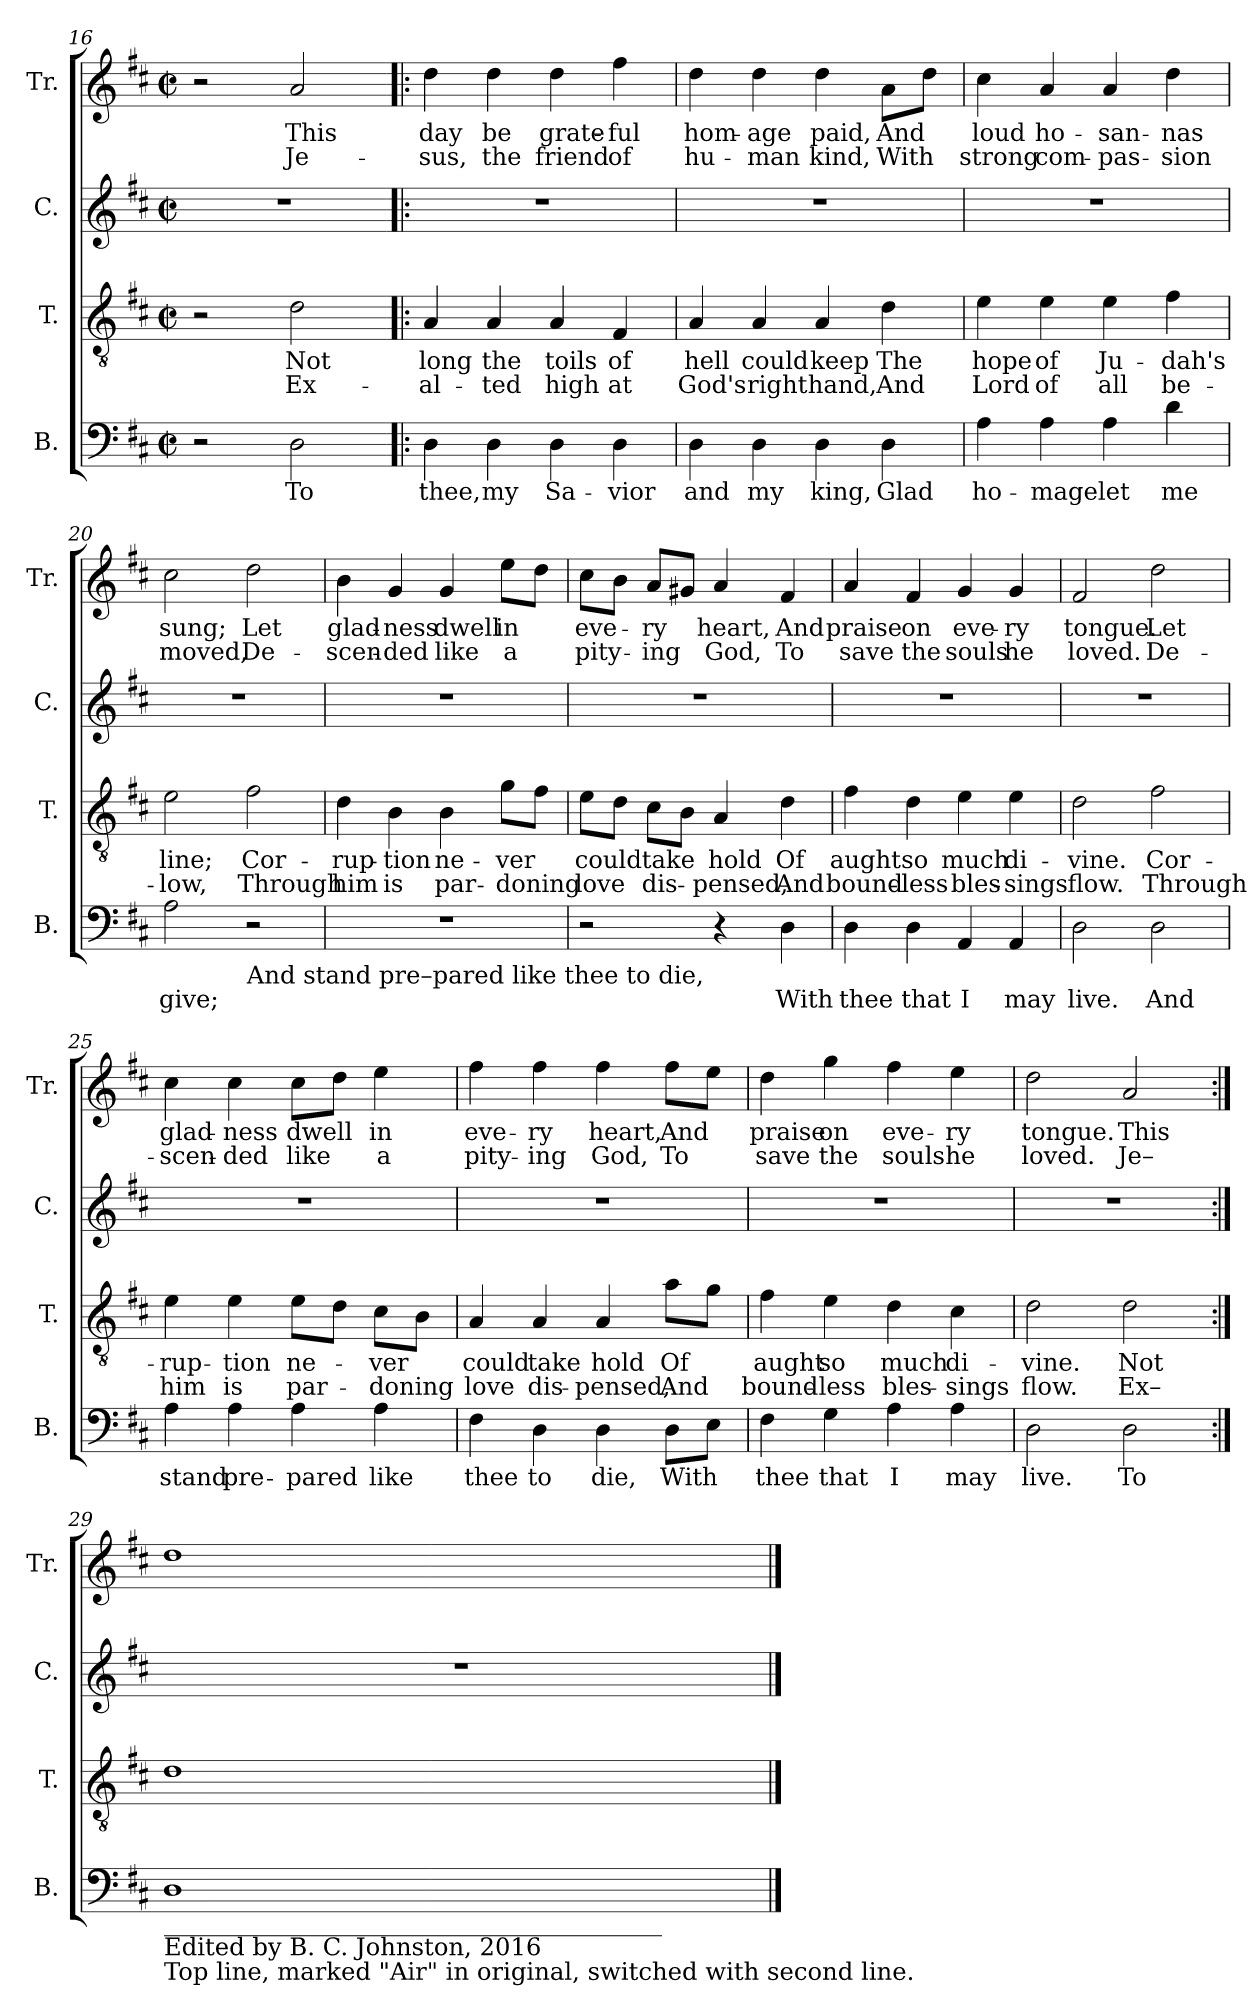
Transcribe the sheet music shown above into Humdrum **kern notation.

**kern	**text	**kern	**text	**text	**kern	**kern	**text	**text
*part4	*part4	*part3	*part3	*part3	*part2	*part1	*part1	*part1
*staff4	*staff4	*staff3	*staff3	*staff3	*staff2	*staff1	*staff1	*staff1
*I"B.	*	*I"T.	*	*	*I"C.	*I"Tr.	*	*
*I'B.	*	*I'T.	*	*	*I'C.	*I'Tr.	*	*
*clefF4	*	*clefGv2	*	*	*clefG2	*clefG2	*	*
*k[f#c#]	*	*k[f#c#]	*	*	*k[f#c#]	*k[f#c#]	*	*
*M2/2	*	*M2/2	*	*	*M2/2	*M2/2	*	*
*met(c|)	*	*met(c|)	*	*	*met(c|)	*met(c|)	*	*
=16	=16	=16	=16	=16	=16	=16	=16	=16
2r	.	2r	.	.	1r	2r	.	.
2D\	To	2d\	Not	Ex-	.	2a/	This	Je-
=17!|:	=17!|:	=17!|:	=17!|:	=17!|:	=17!|:	=17!|:	=17!|:	=17!|:
4D\	thee,	4A/	long	-al-	1r	4dd\	day	-sus,
4D\	my	4A/	the	-ted	.	4dd\	be	the
4D\	Sa-	4A/	toils	high	.	4dd\	grate-	friend
4D\	-vior	4F#/	of	at	.	4ff#\	-ful	of
=18	=18	=18	=18	=18	=18	=18	=18	=18
4D\	and	4A/	hell	God's	1r	4dd\	hom-	hu-
4D\	my	4A/	could	right	.	4dd\	-age	-man
4D\	king,	4A/	keep	hand,	.	4dd\	paid,	kind,
4D\	Glad	4d\	The	And	.	8a\L	And	With
.	.	.	.	.	.	8dd\J	.	.
!!LO:LB:g=z
=19	=19	=19	=19	=19	=19	=19	=19	=19
4A\	ho-	4e\	hope	Lord	1r	4cc#\	loud	strong
4A\	-mage	4e\	of	of	.	4a/	ho-	com-
4A\	let	4e\	Ju-	all	.	4a/	-san-	-pas-
4d\	me	4f#\	-dah's	be-	.	4dd\	-nas	-sion
=20	=20	=20	=20	=20	=20	=20	=20	=20
2A\	give;	2e\	line;	-low,	1r	2cc#\	sung;	moved,
!LO:TX:b:t=And          stand  pre–pared   like         thee        to           die,	!	!	!	!	!	!	!	!
2r	.	2f#\	Cor-	Through	.	2dd\	Let	De-
=21	=21	=21	=21	=21	=21	=21	=21	=21
1r	.	4d\	-rup-	him	1r	4b\	glad-	-scen-
.	.	4B\	-tion	is	.	4g/	-ness	-ded
.	.	4B\	ne-	par-	.	4g/	dwell	like
.	.	8g\L	-ver	-doning	.	8ee\L	in	a
.	.	8f#\J	.	.	.	8dd\J	.	.
=22	=22	=22	=22	=22	=22	=22	=22	=22
2r	.	8e\L	could	love	1r	8cc#\L	eve-	pity-
.	.	8d\J	.	.	.	8b\J	.	.
.	.	8c#\L	take	dis-	.	8a/L	-ry	-ing
.	.	8B\J	.	.	.	8g#X/J	.	.
4r	.	4A/	hold	-pensed,	.	4a/	heart,	God,
4D\	With	4d\	Of	And	.	4f#/	And	To
=23	=23	=23	=23	=23	=23	=23	=23	=23
4D\	thee	4f#\	aught	bound-	1r	4a/	praise	save
4D\	that	4d\	so	-less	.	4f#/	on	the
4AA/	I	4e\	much	bles-	.	4g/	eve-	souls
4AA/	may	4e\	di-	-sings	.	4g/	-ry	he
=24	=24	=24	=24	=24	=24	=24	=24	=24
2D\	live.	2d\	-vine.	flow.	1r	2f#/	tongue.	loved.
2D\	And	2f#\	Cor-	Through	.	2dd\	Let	De-
!!LO:LB:g=z
=25	=25	=25	=25	=25	=25	=25	=25	=25
4A\	stand	4e\	-rup-	him	1r	4cc#\	glad-	-scen-
4A\	pre-	4e\	-tion	is	.	4cc#\	-ness	-ded
4A\	-pared	8e\L	ne-	par-	.	8cc#\L	dwell	like
.	.	8d\J	.	.	.	8dd\J	.	.
4A\	like	8c#\L	-ver	-doning	.	4ee\	in	a
.	.	8B\J	.	.	.	.	.	.
=26	=26	=26	=26	=26	=26	=26	=26	=26
4F#\	thee	4A/	could	love	1r	4ff#\	eve-	pity-
4D\	to	4A/	take	dis-	.	4ff#\	-ry	-ing
4D\	die,	4A/	hold	-pensed,	.	4ff#\	heart,	God,
8D\L	With	8a\L	Of	And	.	8ff#\L	And	To
8E\J	.	8g\J	.	.	.	8ee\J	.	.
=27	=27	=27	=27	=27	=27	=27	=27	=27
4F#\	thee	4f#\	aught	bound-	1r	4dd\	praise	save
4G\	that	4e\	so	-less	.	4gg\	on	the
4A\	I	4d\	much	bles-	.	4ff#\	eve-	souls
4A\	may	4c#\	di-	-sings	.	4ee\	-ry	he
=28	=28	=28	=28	=28	=28	=28	=28	=28
2D\	live.	2d\	-vine.	flow.	1r	2dd\	tongue.	loved.
2D\	To	2d\	Not	Ex–	.	2a/	This	Je–
=29:|!	=29:|!	=29:|!	=29:|!	=29:|!	=29:|!	=29:|!	=29:|!	=29:|!
!LO:TX:b:t=_________________________________________	!	!	!	!	!	!	!	!
!LO:TX:b:t=Edited by B. C. Johnston, 2016	!	!	!	!	!	!	!	!
!LO:TX:b:t=Top line, marked "Air" in original, switched with second line.	!	!	!	!	!	!	!	!
1D	.	1d	.	.	1r	1dd	.	.
==	==	==	==	==	==	==	==	==
*-	*-	*-	*-	*-	*-	*-	*-	*-
